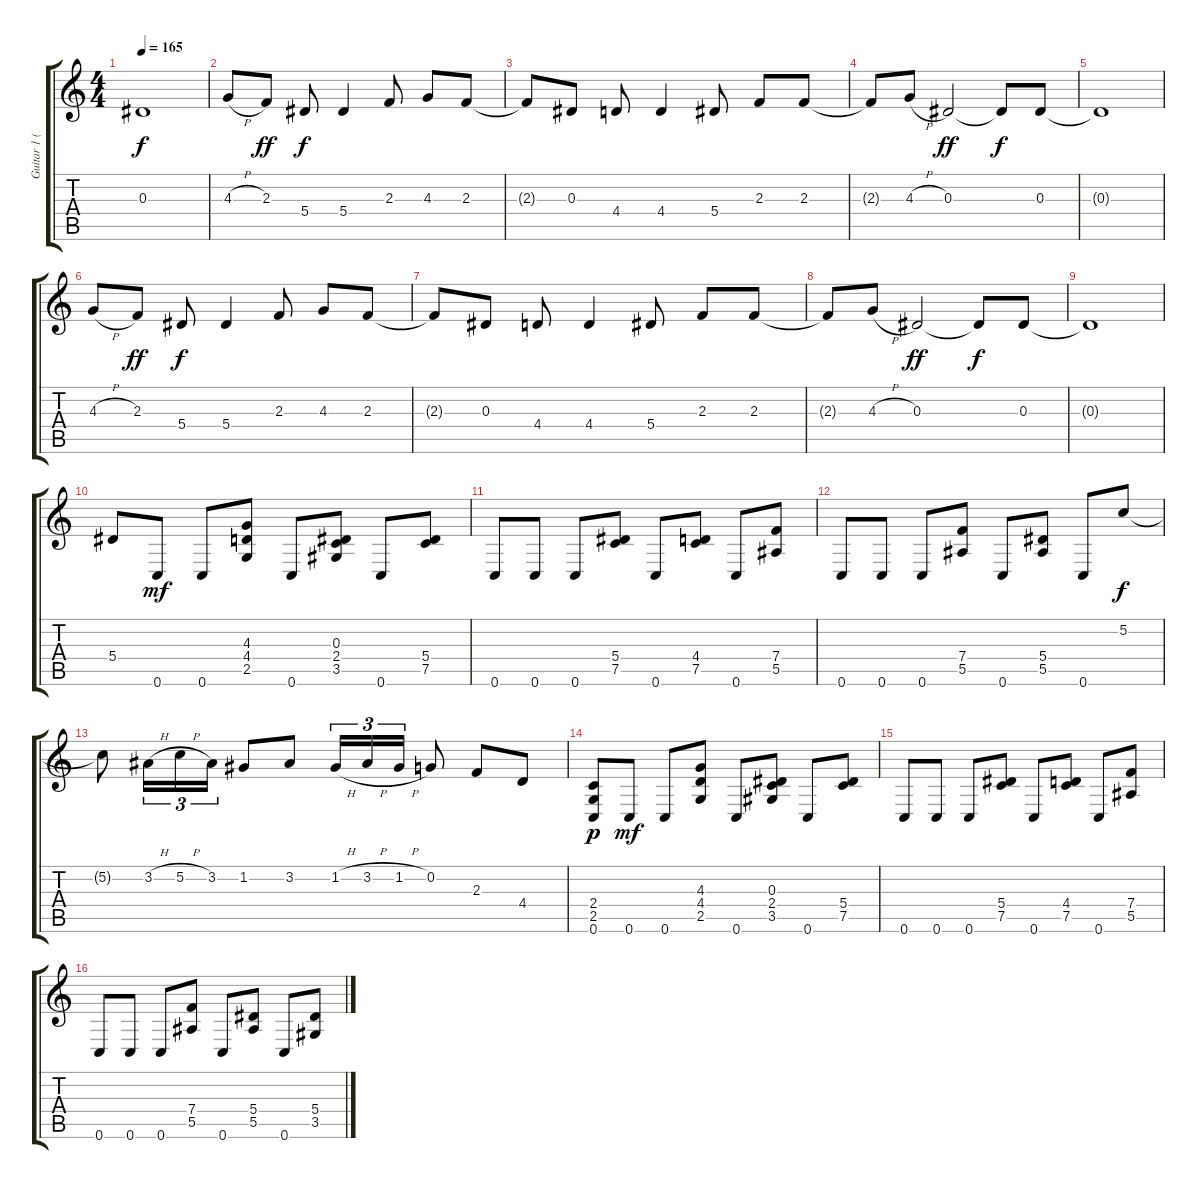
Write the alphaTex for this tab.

\track ("Guitar 1 (Lead)" "Guitar 1 (") {instrument distortionguitar}
\staff {score tabs}
\tuning (C4 G3 Eb3 Bb2 F2 C2) {hide}
\ts (4 4)
\tempo 165
\clef g2
\ks c
0.3{t}.1{dy f} |
4.3{h}.8 2.3.8{dy ff} 5.4.8{dy f} 5.4.4 2.3.8 4.3.8 2.3.8 |
2.3{t}.8 0.3.8 4.4.8 4.4.4 5.4.8 2.3.8 2.3.8 |
2.3{t}.8 4.3{h}.8 0.3.2{dy ff} 0.3{t}.8{dy f} 0.3.8 |
0.3{t}.1 |
4.3{h}.8 2.3.8{dy ff} 5.4.8{dy f} 5.4.4 2.3.8 4.3.8 2.3.8 |
2.3{t}.8 0.3.8 4.4.8 4.4.4 5.4.8 2.3.8 2.3.8 |
2.3{t}.8 4.3{h}.8 0.3.2{dy ff} 0.3{t}.8{dy f} 0.3.8 |
0.3{t}.1 |
5.4.8{balance 3} 0.6.8{dy mf} 0.6.8 (4.3 4.4 2.5).8 0.6.8 (0.3 2.4 3.5).8 0.6.8 (5.4 7.5).8 |
0.6.8 0.6.8 0.6.8 (5.4 7.5).8 0.6.8 (4.4 7.5).8 0.6.8 (7.4 5.5).8 |
0.6.8 0.6.8 0.6.8 (7.4 5.5).8 0.6.8 (5.4 5.5).8 0.6.8 5.2.8{dy f} |
5.2{t}.8 3.2{h}.16{tu (3 2)} 5.2{h}.16{tu (3 2)} 3.2.16{tu (3 2)} 1.2.8 3.2.8 1.2{h}.16{tu (3 2)} 3.2{h}.16{tu (3 2)} 1.2{h}.16{tu (3 2)} 0.2.8 2.3.8 4.4.8 |
(2.4 2.5 0.6).8{dy p} 0.6.8{dy mf} 0.6.8 (4.3 4.4 2.5).8 0.6.8 (0.3 2.4 3.5).8 0.6.8 (5.4 7.5).8 |
0.6.8 0.6.8 0.6.8 (5.4 7.5).8 0.6.8 (4.4 7.5).8 0.6.8 (7.4 5.5).8 |
0.6.8 0.6.8 0.6.8 (7.4 5.5).8 0.6.8 (5.4 5.5).8 0.6.8 (5.4 3.5).8
